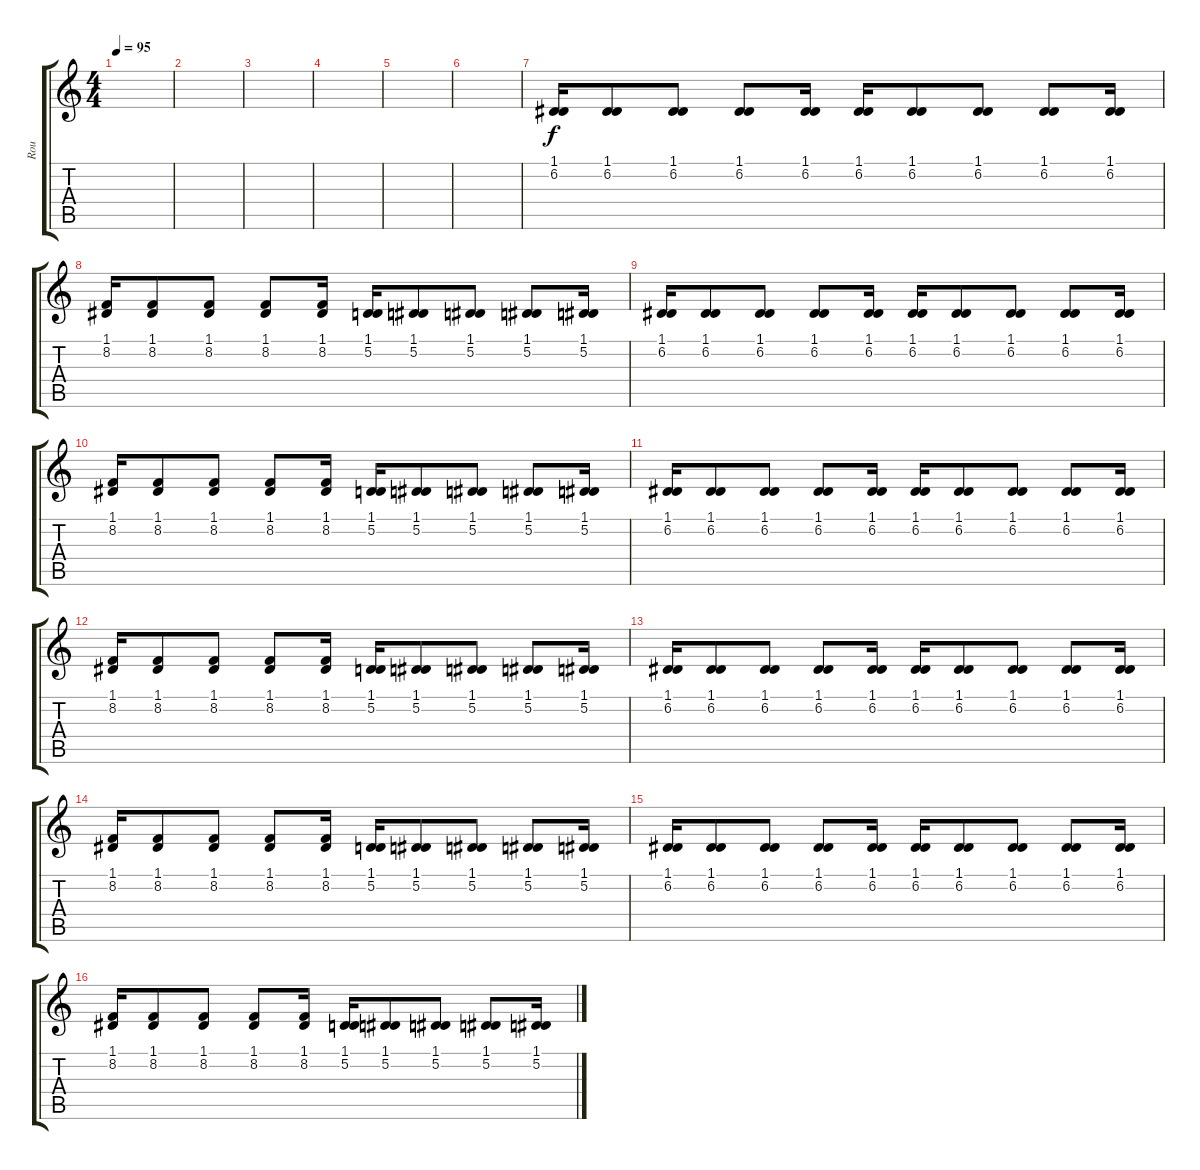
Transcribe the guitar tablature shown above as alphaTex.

\track ("Rou" "Rou") {instrument lead2sawtooth}
\staff {score tabs}
\tuning (D4 A3 F3 C3 G2 C2) {hide}
\ts (4 4)
\tempo 95
\clef g2
\ks c
|
|
|
|
|
|
(1.1 6.2).16{volume 13 instrument lead2sawtooth} (1.1 6.2).8 (1.1 6.2).8 (1.1 6.2).8 (1.1 6.2).16 (1.1 6.2).16 (1.1 6.2).8 (1.1 6.2).8 (1.1 6.2).8 (1.1 6.2).16 |
(1.1 8.2).16 (1.1 8.2).8 (1.1 8.2).8 (1.1 8.2).8 (1.1 8.2).16 (1.1 5.2).16 (1.1 5.2).8 (1.1 5.2).8 (1.1 5.2).8 (1.1 5.2).16 |
(1.1 6.2).16 (1.1 6.2).8 (1.1 6.2).8 (1.1 6.2).8 (1.1 6.2).16 (1.1 6.2).16 (1.1 6.2).8 (1.1 6.2).8 (1.1 6.2).8 (1.1 6.2).16 |
(1.1 8.2).16 (1.1 8.2).8 (1.1 8.2).8 (1.1 8.2).8 (1.1 8.2).16 (1.1 5.2).16 (1.1 5.2).8 (1.1 5.2).8 (1.1 5.2).8 (1.1 5.2).16 |
(1.1 6.2).16{volume 11} (1.1 6.2).8 (1.1 6.2).8 (1.1 6.2).8 (1.1 6.2).16 (1.1 6.2).16 (1.1 6.2).8 (1.1 6.2).8 (1.1 6.2).8 (1.1 6.2).16 |
(1.1 8.2).16 (1.1 8.2).8 (1.1 8.2).8 (1.1 8.2).8 (1.1 8.2).16 (1.1 5.2).16 (1.1 5.2).8 (1.1 5.2).8 (1.1 5.2).8 (1.1 5.2).16 |
(1.1 6.2).16 (1.1 6.2).8 (1.1 6.2).8 (1.1 6.2).8 (1.1 6.2).16 (1.1 6.2).16 (1.1 6.2).8 (1.1 6.2).8 (1.1 6.2).8 (1.1 6.2).16 |
(1.1 8.2).16 (1.1 8.2).8 (1.1 8.2).8 (1.1 8.2).8 (1.1 8.2).16 (1.1 5.2).16 (1.1 5.2).8 (1.1 5.2).8 (1.1 5.2).8 (1.1 5.2).16 |
(1.1 6.2).16{volume 11} (1.1 6.2).8 (1.1 6.2).8 (1.1 6.2).8 (1.1 6.2).16 (1.1 6.2).16 (1.1 6.2).8 (1.1 6.2).8 (1.1 6.2).8 (1.1 6.2).16 |
(1.1 8.2).16 (1.1 8.2).8 (1.1 8.2).8 (1.1 8.2).8 (1.1 8.2).16 (1.1 5.2).16 (1.1 5.2).8 (1.1 5.2).8 (1.1 5.2).8 (1.1 5.2).16
